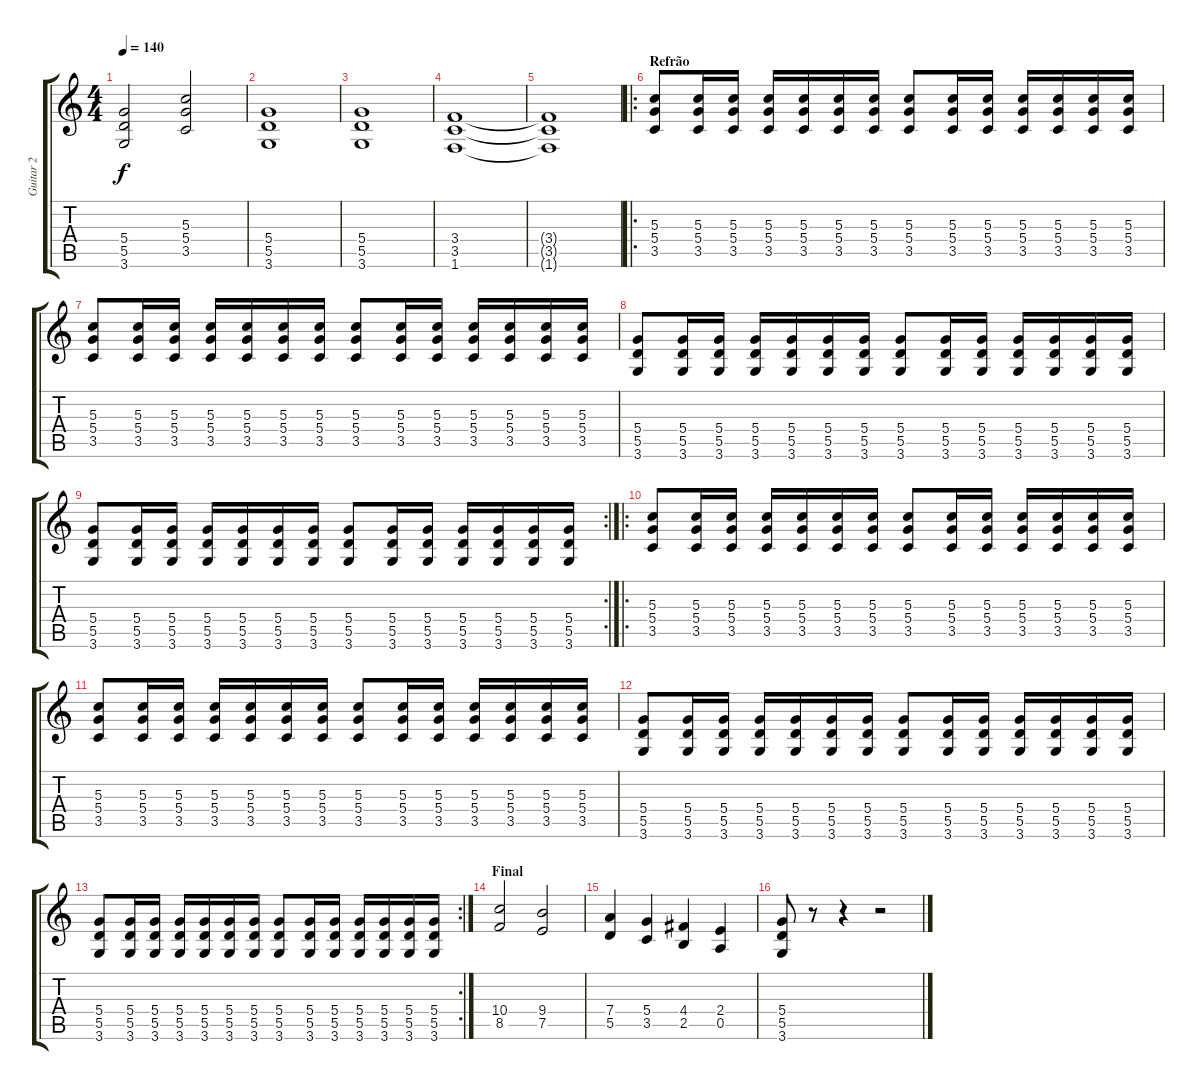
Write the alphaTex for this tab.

\track ("Guitar 2" "Guitar 2") {instrument overdrivenguitar}
\staff {score tabs}
\tuning (E4 B3 G3 D3 A2 E2) {hide}
\ts (4 4)
\tempo 140
\clef g2
\ks c
(5.4 5.5 3.6).2{dy f} (5.3 5.4 3.5).2 |
(5.4 5.5 3.6).1 |
(5.4 5.5 3.6).1 |
(3.4 3.5 1.6).1 |
(3.4{t} 3.5{t} 1.6{t}).1 |
\ro
\section ("" "Refrão")
(5.3 5.4 3.5).8 (5.3 5.4 3.5).16 (5.3 5.4 3.5).16 (5.3 5.4 3.5).16 (5.3 5.4 3.5).16 (5.3 5.4 3.5).16 (5.3 5.4 3.5).16 (5.3 5.4 3.5).8 (5.3 5.4 3.5).16 (5.3 5.4 3.5).16 (5.3 5.4 3.5).16 (5.3 5.4 3.5).16 (5.3 5.4 3.5).16 (5.3 5.4 3.5).16 |
(5.3 5.4 3.5).8 (5.3 5.4 3.5).16 (5.3 5.4 3.5).16 (5.3 5.4 3.5).16 (5.3 5.4 3.5).16 (5.3 5.4 3.5).16 (5.3 5.4 3.5).16 (5.3 5.4 3.5).8 (5.3 5.4 3.5).16 (5.3 5.4 3.5).16 (5.3 5.4 3.5).16 (5.3 5.4 3.5).16 (5.3 5.4 3.5).16 (5.3 5.4 3.5).16 |
(5.4 5.5 3.6).8 (5.4 5.5 3.6).16 (5.4 5.5 3.6).16 (5.4 5.5 3.6).16 (5.4 5.5 3.6).16 (5.4 5.5 3.6).16 (5.4 5.5 3.6).16 (5.4 5.5 3.6).8 (5.4 5.5 3.6).16 (5.4 5.5 3.6).16 (5.4 5.5 3.6).16 (5.4 5.5 3.6).16 (5.4 5.5 3.6).16 (5.4 5.5 3.6).16 |
\rc 2
(5.4 5.5 3.6).8 (5.4 5.5 3.6).16 (5.4 5.5 3.6).16 (5.4 5.5 3.6).16 (5.4 5.5 3.6).16 (5.4 5.5 3.6).16 (5.4 5.5 3.6).16 (5.4 5.5 3.6).8 (5.4 5.5 3.6).16 (5.4 5.5 3.6).16 (5.4 5.5 3.6).16 (5.4 5.5 3.6).16 (5.4 5.5 3.6).16 (5.4 5.5 3.6).16 |
\ro
(5.3 5.4 3.5).8 (5.3 5.4 3.5).16 (5.3 5.4 3.5).16 (5.3 5.4 3.5).16 (5.3 5.4 3.5).16 (5.3 5.4 3.5).16 (5.3 5.4 3.5).16 (5.3 5.4 3.5).8 (5.3 5.4 3.5).16 (5.3 5.4 3.5).16 (5.3 5.4 3.5).16 (5.3 5.4 3.5).16 (5.3 5.4 3.5).16 (5.3 5.4 3.5).16 |
(5.3 5.4 3.5).8 (5.3 5.4 3.5).16 (5.3 5.4 3.5).16 (5.3 5.4 3.5).16 (5.3 5.4 3.5).16 (5.3 5.4 3.5).16 (5.3 5.4 3.5).16 (5.3 5.4 3.5).8 (5.3 5.4 3.5).16 (5.3 5.4 3.5).16 (5.3 5.4 3.5).16 (5.3 5.4 3.5).16 (5.3 5.4 3.5).16 (5.3 5.4 3.5).16 |
(5.4 5.5 3.6).8 (5.4 5.5 3.6).16 (5.4 5.5 3.6).16 (5.4 5.5 3.6).16 (5.4 5.5 3.6).16 (5.4 5.5 3.6).16 (5.4 5.5 3.6).16 (5.4 5.5 3.6).8 (5.4 5.5 3.6).16 (5.4 5.5 3.6).16 (5.4 5.5 3.6).16 (5.4 5.5 3.6).16 (5.4 5.5 3.6).16 (5.4 5.5 3.6).16 |
\rc 2
(5.4 5.5 3.6).8 (5.4 5.5 3.6).16 (5.4 5.5 3.6).16 (5.4 5.5 3.6).16 (5.4 5.5 3.6).16 (5.4 5.5 3.6).16 (5.4 5.5 3.6).16 (5.4 5.5 3.6).8 (5.4 5.5 3.6).16 (5.4 5.5 3.6).16 (5.4 5.5 3.6).16 (5.4 5.5 3.6).16 (5.4 5.5 3.6).16 (5.4 5.5 3.6).16 |
\section ("" "Final")
(10.4 8.5).2 (9.4 7.5).2 |
(7.4 5.5).4 (5.4 3.5).4 (4.4 2.5).4 (2.4 0.5).4 |
(5.4 5.5 3.6).8 r.8 r.4 r.2
